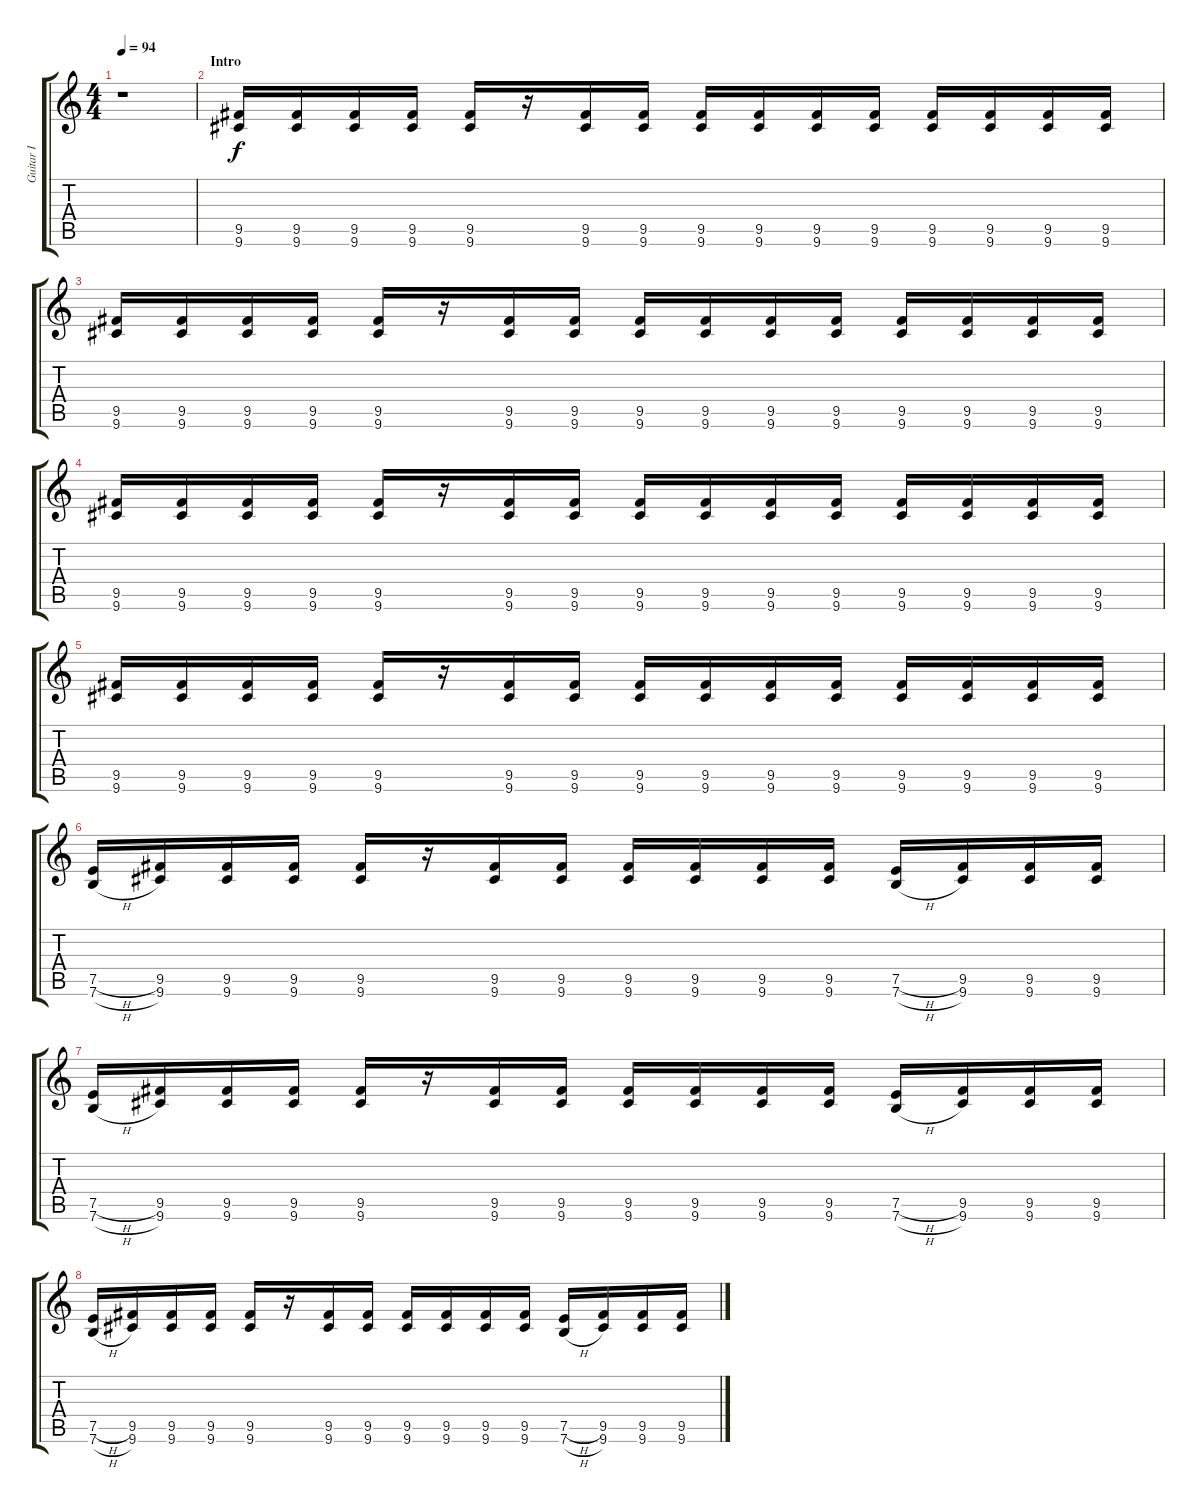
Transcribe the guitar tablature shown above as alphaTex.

\track ("Guitar I" "Guitar I") {instrument distortionguitar}
\staff {score tabs}
\tuning (E4 B3 G3 D3 A2 E2) {hide}
\ts (4 4)
\tempo 94
\clef g2
\ks c
r.1{dy f instrument distortionguitar} |
\section ("" "Intro")
(9.5 9.6).16 (9.5 9.6).16 (9.5 9.6).16 (9.5 9.6).16 (9.5 9.6).16 r.16 (9.5 9.6).16 (9.5 9.6).16 (9.5 9.6).16 (9.5 9.6).16 (9.5 9.6).16 (9.5 9.6).16 (9.5 9.6).16 (9.5 9.6).16 (9.5 9.6).16 (9.5 9.6).16 |
(9.5 9.6).16 (9.5 9.6).16 (9.5 9.6).16 (9.5 9.6).16 (9.5 9.6).16 r.16 (9.5 9.6).16 (9.5 9.6).16 (9.5 9.6).16 (9.5 9.6).16 (9.5 9.6).16 (9.5 9.6).16 (9.5 9.6).16 (9.5 9.6).16 (9.5 9.6).16 (9.5 9.6).16 |
(9.5 9.6).16 (9.5 9.6).16 (9.5 9.6).16 (9.5 9.6).16 (9.5 9.6).16 r.16 (9.5 9.6).16 (9.5 9.6).16 (9.5 9.6).16 (9.5 9.6).16 (9.5 9.6).16 (9.5 9.6).16 (9.5 9.6).16 (9.5 9.6).16 (9.5 9.6).16 (9.5 9.6).16 |
(9.5 9.6).16 (9.5 9.6).16 (9.5 9.6).16 (9.5 9.6).16 (9.5 9.6).16 r.16 (9.5 9.6).16 (9.5 9.6).16 (9.5 9.6).16 (9.5 9.6).16 (9.5 9.6).16 (9.5 9.6).16 (9.5 9.6).16 (9.5 9.6).16 (9.5 9.6).16 (9.5 9.6).16 |
(7.5{h} 7.6{h}).16 (9.5 9.6).16 (9.5 9.6).16 (9.5 9.6).16 (9.5 9.6).16 r.16 (9.5 9.6).16 (9.5 9.6).16 (9.5 9.6).16 (9.5 9.6).16 (9.5 9.6).16 (9.5 9.6).16 (7.5{h} 7.6{h}).16 (9.5 9.6).16 (9.5 9.6).16 (9.5 9.6).16 |
(7.5{h} 7.6{h}).16 (9.5 9.6).16 (9.5 9.6).16 (9.5 9.6).16 (9.5 9.6).16 r.16 (9.5 9.6).16 (9.5 9.6).16 (9.5 9.6).16 (9.5 9.6).16 (9.5 9.6).16 (9.5 9.6).16 (7.5{h} 7.6{h}).16 (9.5 9.6).16 (9.5 9.6).16 (9.5 9.6).16 |
(7.5{h} 7.6{h}).16 (9.5 9.6).16 (9.5 9.6).16 (9.5 9.6).16 (9.5 9.6).16 r.16 (9.5 9.6).16 (9.5 9.6).16 (9.5 9.6).16 (9.5 9.6).16 (9.5 9.6).16 (9.5 9.6).16 (7.5{h} 7.6{h}).16 (9.5 9.6).16 (9.5 9.6).16 (9.5 9.6).16
